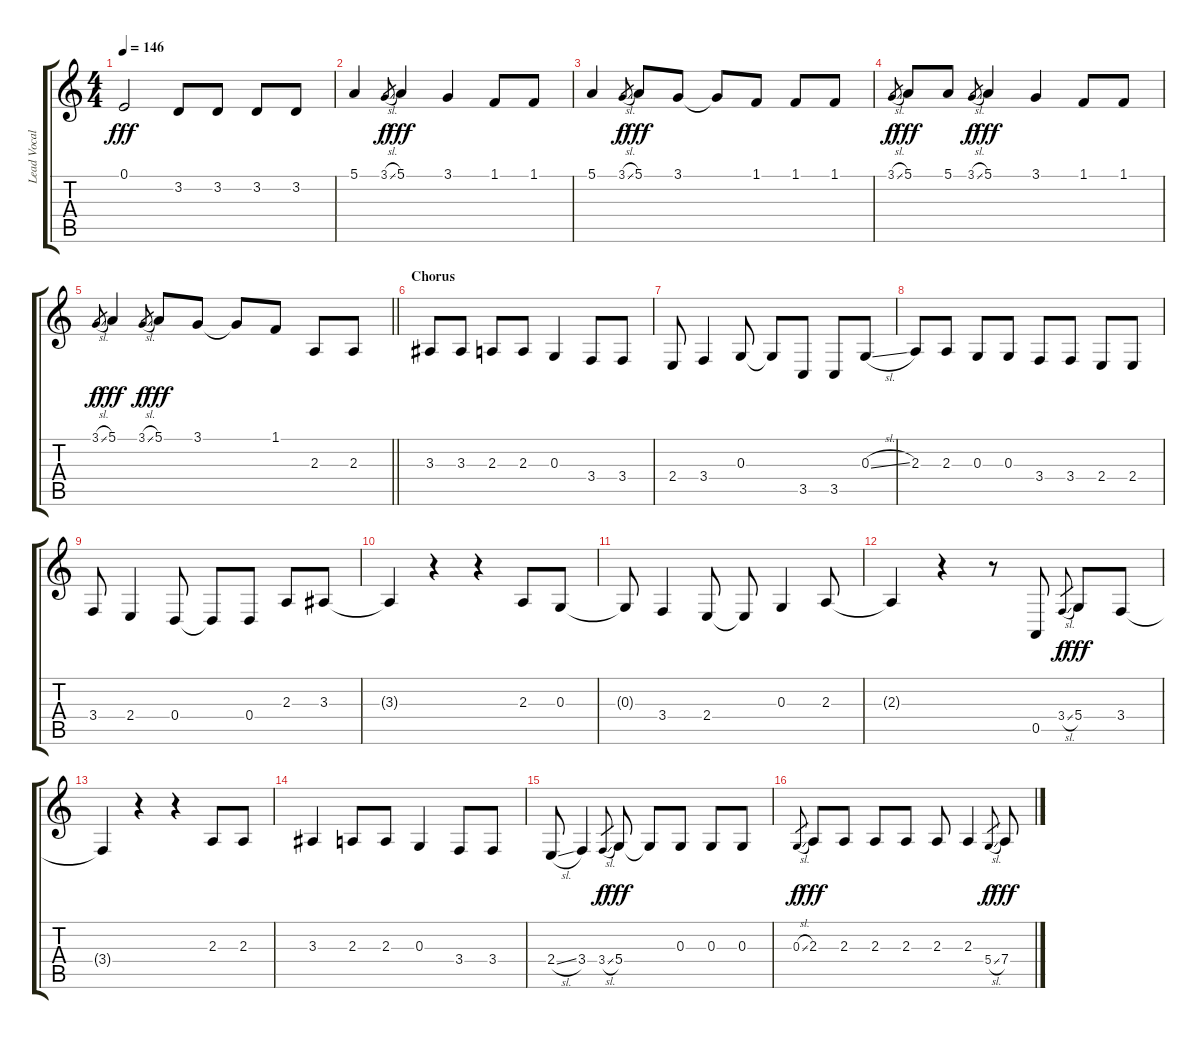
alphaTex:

\track ("Lead Vocal" "Lead Vocal") {instrument tenorsax}
\staff {score tabs}
\tuning (E4 B3 G3 D3 A2 D2) {hide}
\ts (4 4)
\tempo 146
\clef g2
\ks c
0.1{t}.2{dy fff} 3.2.8 3.2.8 3.2.8 3.2.8 |
5.1.4 3.1{sl}.8{gr dy f} 5.1.4{dy fff} 3.1.4 1.1.8 1.1.8 |
5.1.4 3.1{sl}.8{gr dy f} 5.1.8{dy fff} 3.1.8 3.1{t}.8 1.1.8 1.1.8 1.1.8 |
3.1{sl}.8{gr dy f} 5.1.8{dy fff} 5.1.8 3.1{sl}.8{gr dy f} 5.1.4{dy fff} 3.1.4 1.1.8 1.1.8 |
\barLineRight lightlight
3.1{sl}.8{gr dy f} 5.1.4{dy fff} 3.1{sl}.8{gr dy f} 5.1.8{dy fff} 3.1.8 3.1{t}.8 1.1.8 2.3.8 2.3.8 |
\section ("" "Chorus")
3.3.8 3.3.8 2.3.8 2.3.8 0.3.4 3.4.8 3.4.8 |
2.4.8 3.4.4 0.3.8 0.3{t}.8 3.5.8 3.5.8 0.3{sl}.8 |
2.3.8 2.3.8 0.3.8 0.3.8 3.4.8 3.4.8 2.4.8 2.4.8 |
3.4.8 2.4.4 0.4.8 0.4{t}.8 0.4.8 2.3.8 3.3.8 |
3.3{t}.4 r.4 r.4 2.3.8 0.3.8 |
0.3{t}.8 3.4.4 2.4.8 2.4{t}.8 0.3.4 2.3.8 |
2.3{t}.4 r.4 r.8 0.5.8 3.4{sl}.8{gr dy f} 5.4.8{dy fff} 3.4.8 |
3.4{t}.4 r.4 r.4 2.3.8 2.3.8 |
3.3.4 2.3.8 2.3.8 0.3.4 3.4.8 3.4.8 |
2.4{sl}.8 3.4.4 3.4{sl}.8{gr dy f} 5.4.8{dy fff} 5.4{t}.8 0.3.8 0.3.8 0.3.8 |
0.3{sl}.8{gr dy f} 2.3.8{dy fff} 2.3.8 2.3.8 2.3.8 2.3.8 2.3.4 5.4{sl}.8{gr dy f} 7.4.8{dy fff}
